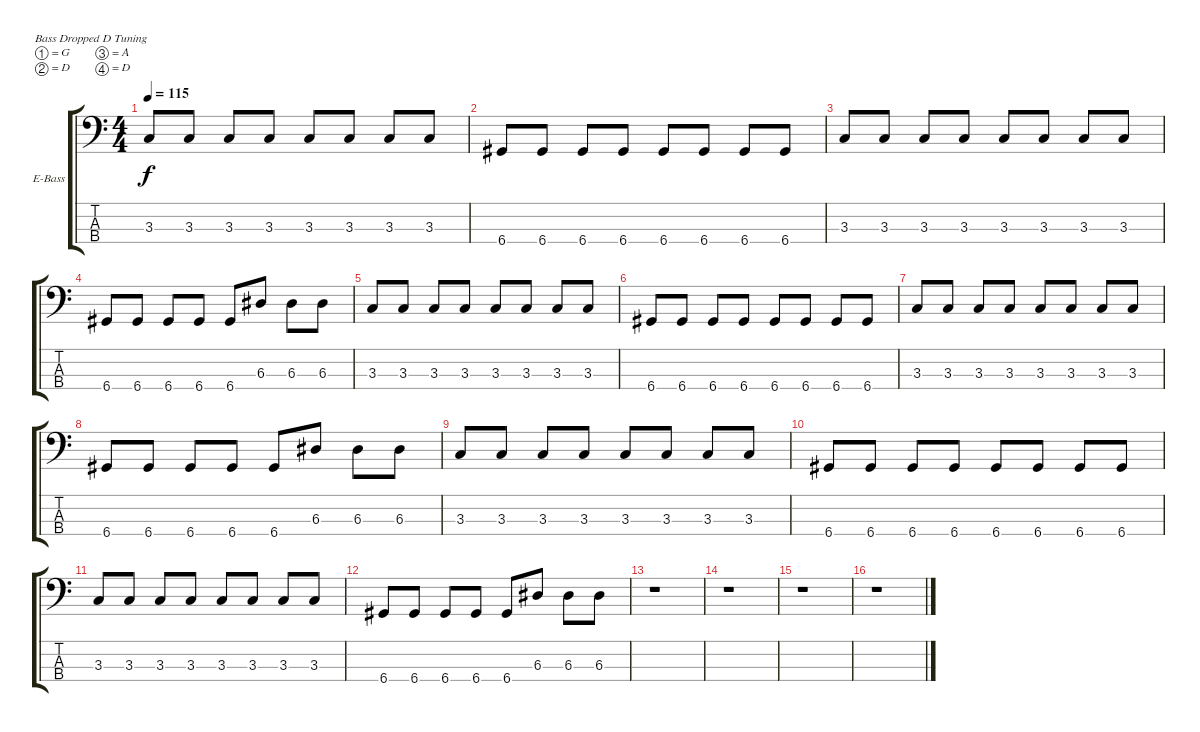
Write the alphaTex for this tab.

\bracketExtendMode groupsimilarinstruments
\firstSystemTrackNameOrientation horizontal
\otherSystemsTrackNameOrientation horizontal
\track ("Electric Bass" "E-Bass") {instrument electricbassfinger}
\staff {score tabs}
\tuning (G2 D2 A1 D1)
\ts (4 4)
\tempo 115
\clef f4
\scale
0.333333
\ks c
3.3.8{dy f} 3.3.8 3.3.8 3.3.8 3.3.8 3.3.8 3.3.8 3.3.8 |
\scale
0.333333 6.4.8 6.4.8 6.4.8 6.4.8 6.4.8 6.4.8 6.4.8 6.4.8 |
\scale
0.333333 3.3.8 3.3.8 3.3.8 3.3.8 3.3.8 3.3.8 3.3.8 3.3.8 |
\scale
0.333333 6.4.8 6.4.8 6.4.8 6.4.8 6.4.8 6.3.8 6.3.8 6.3.8 |
\scale
0.333333 3.3.8 3.3.8 3.3.8 3.3.8 3.3.8 3.3.8 3.3.8 3.3.8 |
\scale
0.333333 6.4.8 6.4.8 6.4.8 6.4.8 6.4.8 6.4.8 6.4.8 6.4.8 |
\scale
0.333333 3.3.8 3.3.8 3.3.8 3.3.8 3.3.8 3.3.8 3.3.8 3.3.8 |
\scale
0.333333 6.4.8 6.4.8 6.4.8 6.4.8 6.4.8 6.3.8 6.3.8 6.3.8 |
\scale
0.333333 3.3.8 3.3.8 3.3.8 3.3.8 3.3.8 3.3.8 3.3.8 3.3.8 |
\scale
0.333333 6.4.8 6.4.8 6.4.8 6.4.8 6.4.8 6.4.8 6.4.8 6.4.8 |
\scale
0.333333 3.3.8 3.3.8 3.3.8 3.3.8 3.3.8 3.3.8 3.3.8 3.3.8 |
\scale
0.333333 6.4.8 6.4.8 6.4.8 6.4.8 6.4.8 6.3.8 6.3.8 6.3.8 |
\scale
0.333333 r.1 |
\scale
0.333333 r.1 |
\scale
0.333333 r.1 |
\scale
0.333333 r.1
